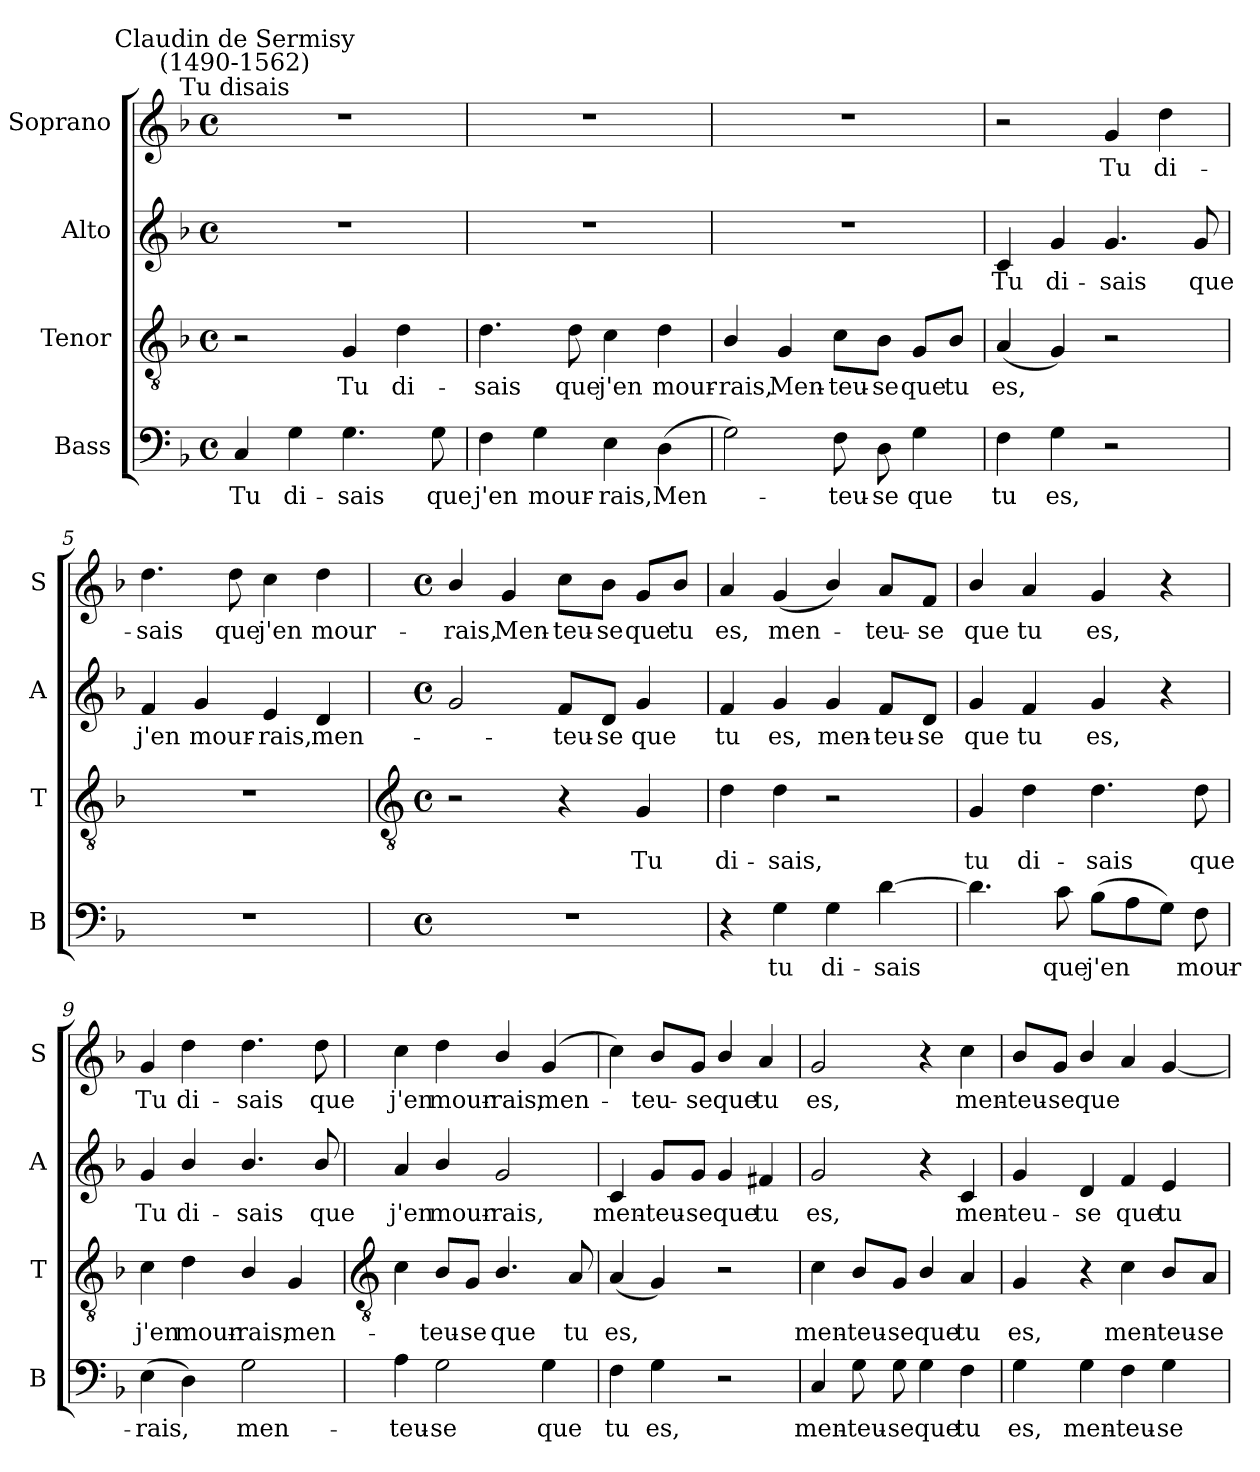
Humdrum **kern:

**kern	**text	**kern	**text	**kern	**text	**kern	**text
*part4	*part4	*part3	*part3	*part2	*part2	*part1	*part1
*staff4	*staff4	*staff3	*staff3	*staff2	*staff2	*staff1	*staff1
*I"Bass	*	*I"Tenor	*	*I"Alto	*	*I"Soprano	*
*I'B	*	*I'T	*	*I'A	*	*I'S	*
*clefF4	*	*clefGv2	*	*clefG2	*	*clefG2	*
*k[b-]	*	*k[b-]	*	*k[b-]	*	*k[b-]	*
*F:	*	*F:	*	*F:	*	*F:	*
*M4/4	*	*M4/4	*	*M4/4	*	*M4/4	*
*met(c)	*	*met(c)	*	*met(c)	*	*met(c)	*
=1	=1	=1	=1	=1	=1	=1	=1
!	!	!	!	!	!	!LO:TX:a:cj:t=Tu disais	!
!	!	!	!	!	!	!LO:TX:a:cj:t=Claudin de Sermisy\n(1490-1562)	!
!	!LO:LY:b	!	!	!	!	!	!
4C	Tu	2r	.	1r	.	1r	.
!	!LO:LY:b	!	!	!	!	!	!
4G	di-	.	.	.	.	.	.
!	!LO:LY:b	!	!LO:LY:b	!	!	!	!
4.G	-sais	4G	Tu	.	.	.	.
!	!	!	!LO:LY:b	!	!	!	!
.	.	4d	di-	.	.	.	.
!	!LO:LY:b	!	!	!	!	!	!
8G	que	.	.	.	.	.	.
=2	=2	=2	=2	=2	=2	=2	=2
!	!LO:LY:b	!	!LO:LY:b	!	!	!	!
4F	j'en	4.d	-sais	1r	.	1r	.
!	!LO:LY:b	!	!	!	!	!	!
4G	mour-	.	.	.	.	.	.
!	!	!	!LO:LY:b	!	!	!	!
.	.	8d	que	.	.	.	.
!	!LO:LY:b	!	!LO:LY:b	!	!	!	!
4E	-rais,	4c	j'en	.	.	.	.
!	!LO:LY:b	!	!LO:LY:b	!	!	!	!
(>4D	Men-	4d	mour-	.	.	.	.
=3	=3	=3	=3	=3	=3	=3	=3
!	!	!	!LO:LY:b	!	!	!	!
2G)	.	4B-/	-rais,	1r	.	1r	.
!	!	!	!LO:LY:b	!	!	!	!
.	.	4G	Men-	.	.	.	.
!	!LO:LY:b	!	!LO:LY:b	!	!	!	!
8F	teu-	8c\L	-teu-	.	.	.	.
!	!LO:LY:b	!	!LO:LY:b	!	!	!	!
8D	-se	8B-\J	-se	.	.	.	.
!	!LO:LY:b	!	!LO:LY:b	!	!	!	!
4G	que	8G/L	que	.	.	.	.
!	!	!	!LO:LY:b	!	!	!	!
.	.	8B-/J	tu	.	.	.	.
=4	=4	=4	=4	=4	=4	=4	=4
!	!LO:LY:b	!	!LO:LY:b	!	!LO:LY:b	!	!
4F	tu	(<4A	es,	4c	Tu	2r	.
!	!LO:LY:b	!	!	!	!LO:LY:b	!	!
4G	es,	4G)	.	4g	di-	.	.
!	!	!	!	!	!LO:LY:b	!	!LO:LY:b
2r	.	2r	.	4.g	-sais	4g	Tu
!	!	!	!	!	!	!	!LO:LY:b
.	.	.	.	.	.	4dd	di-
!	!	!	!	!	!LO:LY:b	!	!
.	.	.	.	8g	que	.	.
=5	=5	=5	=5	=5	=5	=5	=5
!	!	!	!	!	!LO:LY:b	!	!LO:LY:b
1r	.	1r	.	4f	j'en	4.dd	-sais
!	!	!	!	!	!LO:LY:b	!	!
.	.	.	.	4g	mour-	.	.
!	!	!	!	!	!	!	!LO:LY:b
.	.	.	.	.	.	8dd	que
!	!	!	!	!	!LO:LY:b	!	!LO:LY:b
.	.	.	.	4e	-rais,	4cc	j'en
!	!	!	!	!	!LO:LY:b	!	!LO:LY:b
.	.	.	.	4d	men-	4dd	mour-
!!LO:LB:g=z
=6	=6	=6	=6	=6	=6	=6	=6
*	*	*clefGv2	*	*	*	*	*
*M4/4	*	*M4/4	*	*M4/4	*	*M4/4	*
*met(c)	*	*met(c)	*	*met(c)	*	*met(c)	*
!	!	!	!	!	!	!	!LO:LY:b
1r	.	2r	.	2g	.	4b-/	-rais,
!	!	!	!	!	!	!	!LO:LY:b
.	.	.	.	.	.	4g	Men-
!	!	!	!	!	!LO:LY:b	!	!LO:LY:b
.	.	4r	.	8f/L	teu-	8cc\L	-teu-
!	!	!	!	!	!LO:LY:b	!	!LO:LY:b
.	.	.	.	8d/J	-se	8b-\J	-se
!	!	!	!LO:LY:b	!	!LO:LY:b	!	!LO:LY:b
.	.	4G	Tu	4g	que	8g/L	que
!	!	!	!	!	!	!	!LO:LY:b
.	.	.	.	.	.	8b-/J	tu
=7	=7	=7	=7	=7	=7	=7	=7
!	!	!	!LO:LY:b	!	!LO:LY:b	!	!LO:LY:b
4r	.	4d	di-	4f	tu	4a	es,
!	!LO:LY:b	!	!LO:LY:b	!	!LO:LY:b	!	!LO:LY:b
4G	tu	4d	-sais,	4g	es,	(<4g	men-
!	!LO:LY:b	!	!	!	!LO:LY:b	!	!
4G	di-	2r	.	4g	men-	4b-/)	.
!	!LO:LY:b	!	!	!	!LO:LY:b	!	!LO:LY:b
[4d	-sais	.	.	8f/L	-teu-	8a/L	teu-
!	!	!	!	!	!LO:LY:b	!	!LO:LY:b
.	.	.	.	8d/J	-se	8f/J	-se
=8	=8	=8	=8	=8	=8	=8	=8
!	!	!	!LO:LY:b	!	!LO:LY:b	!	!LO:LY:b
4.d]	.	4G	tu	4g	que	4b-/	que
!	!	!	!LO:LY:b	!	!LO:LY:b	!	!LO:LY:b
.	.	4d	di-	4f	tu	4a	tu
!	!LO:LY:b	!	!	!	!	!	!
8c	que	.	.	.	.	.	.
!	!LO:LY:b	!	!LO:LY:b	!	!LO:LY:b	!	!LO:LY:b
(>8B-L	j'en	4.d	-sais	4g	es,	4g	es,
8A	.	.	.	.	.	.	.
8GJ)	.	.	.	4r	.	4r	.
!	!LO:LY:b	!	!LO:LY:b	!	!	!	!
8F	mour-	8d	que	.	.	.	.
=9	=9	=9	=9	=9	=9	=9	=9
!	!LO:LY:b	!	!LO:LY:b	!	!LO:LY:b	!	!LO:LY:b
(>4E	-rais,	4c	j'en	4g	Tu	4g	Tu
!	!	!	!LO:LY:b	!	!LO:LY:b	!	!LO:LY:b
4D)	.	4d	mour-	4b-/	di-	4dd	di-
!	!LO:LY:b	!	!LO:LY:b	!	!LO:LY:b	!	!LO:LY:b
2G	men-	4B-/	-rais,	4.b-/	-sais	4.dd	-sais
!	!	!	!LO:LY:b	!	!	!	!
.	.	4G	men-	.	.	.	.
!	!	!	!	!	!LO:LY:b	!	!LO:LY:b
.	.	.	.	8b-/	que	8dd	que
!!LO:LB:g=z
=10	=10	=10	=10	=10	=10	=10	=10
*	*	*clefGv2	*	*	*	*	*
!	!LO:LY:b	!	!	!	!LO:LY:b	!	!LO:LY:b
4A	-teu-	4c	.	4a	j'en	4cc	j'en
!	!LO:LY:b	!	!LO:LY:b	!	!LO:LY:b	!	!LO:LY:b
2G	-se	8B-/L	teu-	4b-/	mour-	4dd	mour-
!	!	!	!LO:LY:b	!	!	!	!
.	.	8G/J	-se	.	.	.	.
!	!	!	!LO:LY:b	!	!LO:LY:b	!	!LO:LY:b
.	.	4.B-/	que	2g	-rais,	4b-/	-rais,
!	!LO:LY:b	!	!	!	!	!	!LO:LY:b
4G	que	.	.	.	.	(<4g	men-
!	!	!	!LO:LY:b	!	!	!	!
.	.	8A	tu	.	.	.	.
=11	=11	=11	=11	=11	=11	=11	=11
!	!LO:LY:b	!	!LO:LY:b	!	!LO:LY:b	!	!
4F	tu	(<4A	es,	4c	men-	4cc)	.
!	!LO:LY:b	!	!	!	!LO:LY:b	!	!LO:LY:b
4G	es,	4G)	.	8g/L	-teu-	8b-/L	teu-
!	!	!	!	!	!LO:LY:b	!	!LO:LY:b
.	.	.	.	8g/J	-se	8g/J	-se
!	!	!	!	!	!LO:LY:b	!	!LO:LY:b
2r	.	2r	.	4g	que	4b-/	que
!	!	!	!	!	!LO:LY:b	!	!LO:LY:b
.	.	.	.	4f#X	tu	4a	tu
=12	=12	=12	=12	=12	=12	=12	=12
!	!LO:LY:b	!	!LO:LY:b	!	!LO:LY:b	!	!LO:LY:b
4C	men-	4c	men-	2g	es,	2g	es,
!	!LO:LY:b	!	!LO:LY:b	!	!	!	!
8G	-teu-	8B-/L	-teu-	.	.	.	.
!	!LO:LY:b	!	!LO:LY:b	!	!	!	!
8G	-se	8G/J	-se	.	.	.	.
!	!LO:LY:b	!	!LO:LY:b	!	!	!	!
4G	que	4B-/	que	4r	.	4r	.
!	!LO:LY:b	!	!LO:LY:b	!	!LO:LY:b	!	!LO:LY:b
4F	tu	4A	tu	4c	men-	4cc	men-
=13	=13	=13	=13	=13	=13	=13	=13
!	!LO:LY:b	!	!LO:LY:b	!	!LO:LY:b	!	!LO:LY:b
4G	es,	4G	es,	4g	-teu-	8b-/L	-teu-
!	!	!	!	!	!	!	!LO:LY:b
.	.	.	.	.	.	8g/J	-se
!	!LO:LY:b	!	!	!	!LO:LY:b	!	!LO:LY:b
4G	men-	4r	.	4d	-se	4b-/	que
!	!LO:LY:b	!	!LO:LY:b	!	!LO:LY:b	!	!
4F	-teu-	4c	men-	4f	que	4a	.
!	!LO:LY:b	!	!LO:LY:b	!	!LO:LY:b	!	!
4G	-se	8B-/L	-teu-	4e	tu	[4g	.
!	!	!	!LO:LY:b	!	!	!	!
.	.	8A/J	-se	.	.	.	.
=	=	=	=	=	=	=	=
*-	*-	*-	*-	*-	*-	*-	*-
